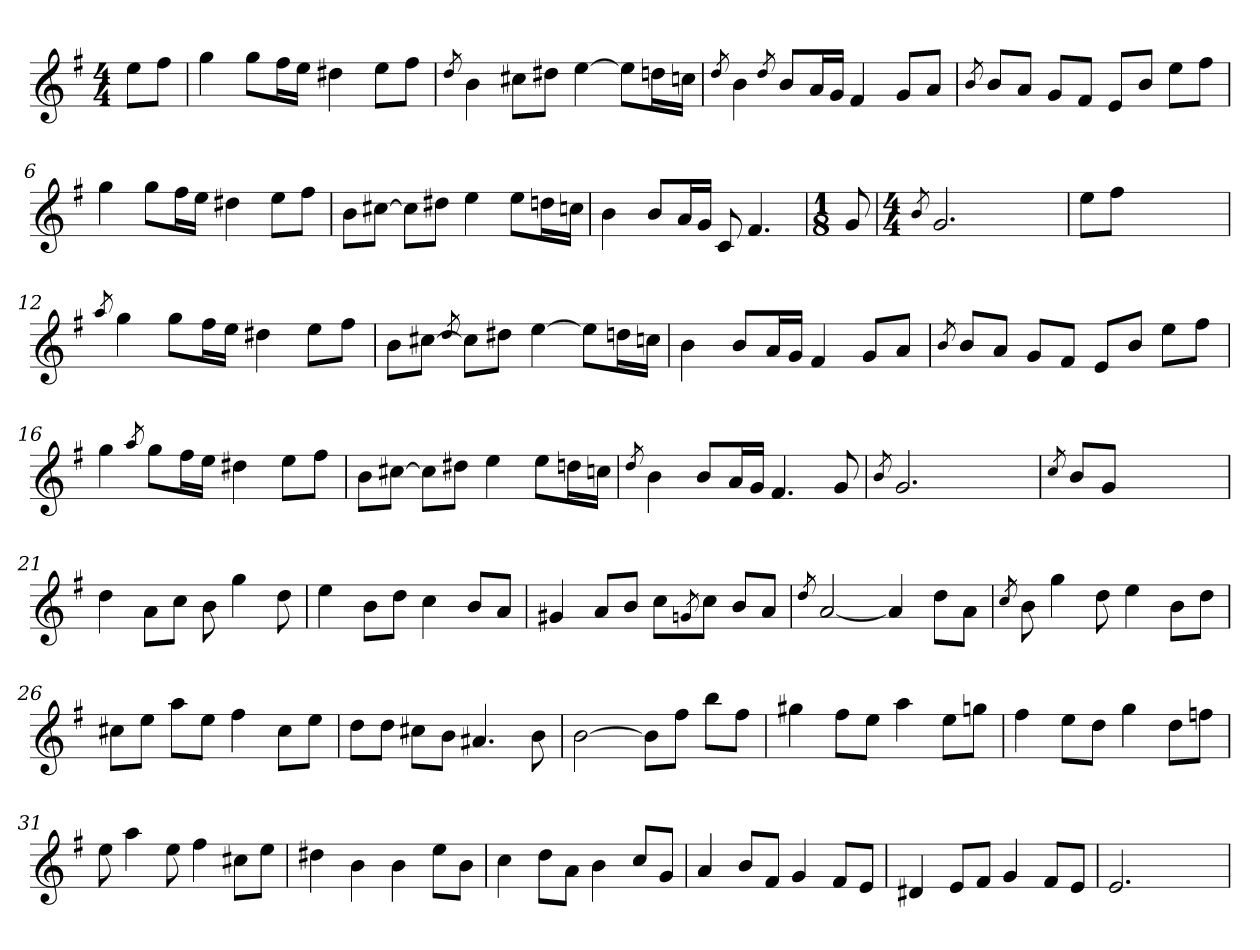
**kern
*part1
*staff1
*clefG2
*k[f#]
*e:
*M4/4
=1
8ee\L
8ff#\J
=2
4gg\
8gg\L
16ff#\L
16ee\JJ
4dd#X\
8ee\L
8ff#\J
=3
8qdd/
4b\
8cc#X\L
8dd#X\J
[4ee\
8ee\L]
16ddn\L
16ccn\JJ
=4
8qdd/
4b\
8qdd/
8b/L
16a/L
16g/JJ
4f#/
8g/L
8a/J
=5
8qb/
8b/L
8a/J
8g/L
8f#/J
8e/L
8b/J
8ee\L
8ff#\J
!!LO:LB:g=z
=6
4gg\
8gg\L
16ff#\L
16ee\JJ
4dd#X\
8ee\L
8ff#\J
=7
8b\L
[8cc#X\J
8cc#\L]
8dd#X\J
4ee\
8ee\L
16ddn\L
16ccn\JJ
=8
4b\
8b/L
16a/L
16g/JJ
8c/
4.f#/
=9
*M1/8
8g/
=10
*M4/4
8qb/
2.g/
4ryy
=11
8ee\L
8ff#\J
2.ryy
!!LO:LB:g=z
=12
8qaa/
4gg\
8gg\L
16ff#\L
16ee\JJ
4dd#X\
8ee\L
8ff#\J
=13
8b\L
[8cc#X\J
8qdd/
8cc#\L]
8dd#X\J
[4ee\
8ee\L]
16ddn\L
16ccn\JJ
=14
4b\
8b/L
16a/L
16g/JJ
4f#/
8g/L
8a/J
=15
8qb/
8b/L
8a/J
8g/L
8f#/J
8e/L
8b/J
8ee\L
8ff#\J
!!LO:LB:g=z
=16
4gg\
8qaa/
8gg\L
16ff#\L
16ee\JJ
4dd#X\
8ee\L
8ff#\J
=17
8b\L
[8cc#X\J
8cc#\L]
8dd#X\J
4ee\
8ee\L
16ddn\L
16ccn\JJ
=18
8qdd/
4b\
8b/L
16a/L
16g/JJ
4.f#/
8g/
=19
8qb/
2.g/
4ryy
=20
8qcc/
8b/L
8g/J
2.ryy
=21
4dd\
8a\L
8cc\J
8b\
4gg\
8dd\
!!LO:LB:g=z
=22
4ee\
8b\L
8dd\J
4cc\
8b/L
8a/J
=23
4g#X/
8a/L
8b/J
8cc\L
8qgn/
8cc\J
8b/L
8a/J
=24
8qdd/
[2a/
4a/]
8dd\L
8a\J
=25
8qcc/
8b\
4gg\
8dd\
4ee\
8b\L
8dd\J
=26
8cc#X\L
8ee\J
8aa\L
8ee\J
4ff#\
8cc#\L
8ee\J
=27
8dd\L
8dd\J
8cc#X\L
8b\J
4.a#X/
8b\
!!LO:LB:g=z
=28
[2b\
8b\L]
8ff#\J
8bb\L
8ff#\J
=29
4gg#X\
8ff#\L
8ee\J
4aa\
8ee\L
8ggn\J
=30
4ff#\
8ee\L
8dd\J
4gg\
8dd\L
8ffn\J
=31
8ee\
4aa\
8ee\
4ff#\
8cc#X\L
8ee\J
=32
4dd#X\
4b\
4b\
8ee\L
8b\J
=33
4cc\
8dd\L
8a\J
4b\
8cc/L
8g/J
!!LO:LB:g=z
=34
4a/
8b/L
8f#/J
4g/
8f#/L
8e/J
=35
4d#X/
8e/L
8f#/J
4g/
8f#/L
8e/J
=36
2.e/
4ryy
=
*-
